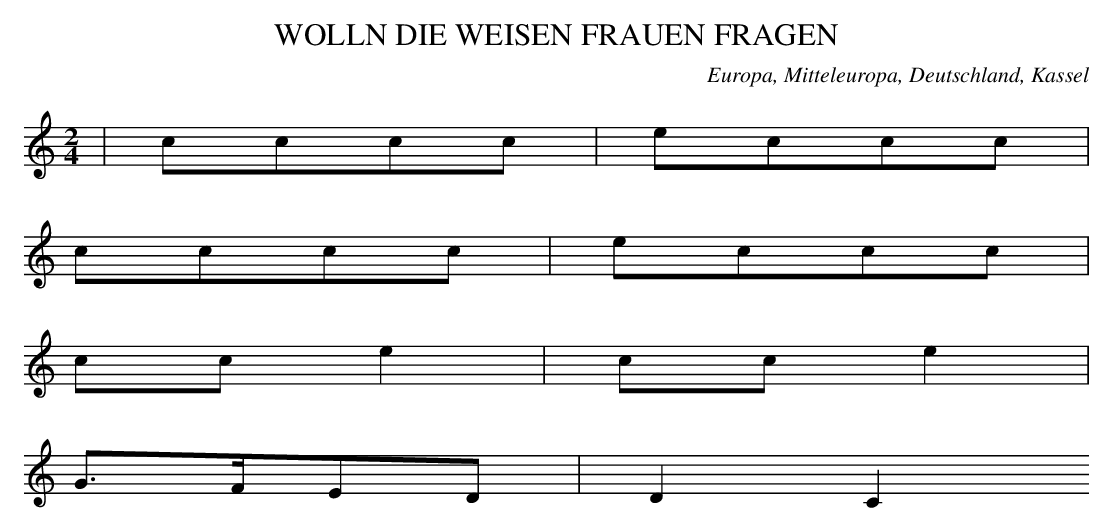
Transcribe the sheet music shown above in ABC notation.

X:1
T: WOLLN DIE WEISEN FRAUEN FRAGEN
O: Europa, Mitteleuropa, Deutschland, Kassel
M: 2/4
L: 1/16
K: C
 | c2c2c2c2 | e2c2c2c2 |
c2c2c2c2 | e2c2c2c2 |
c2c2e4 | c2c2e4 |
G3FE2D2 | D4C4
